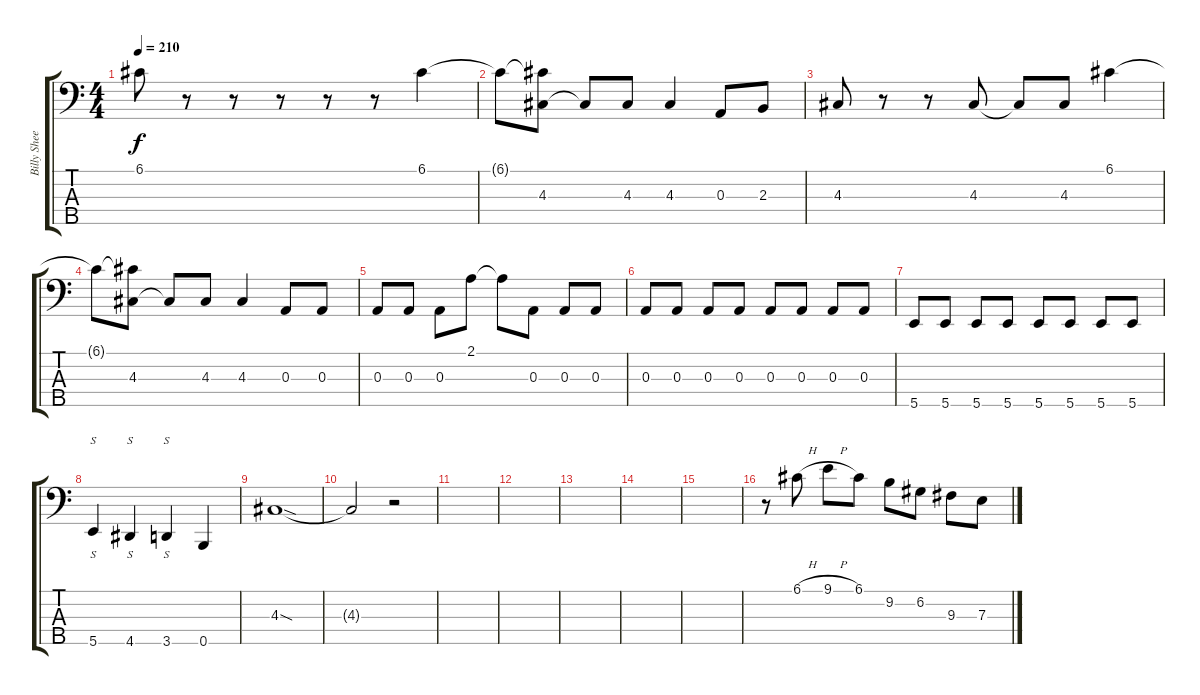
\track ("Billy Sheehan" "Billy Shee") {instrument electricbassfinger}
\staff {score tabs}
\tuning (G2 D2 A1 E1 B0) {hide}
\ts (4 4)
\tempo 210
\clef f4
\ks c
6.1.8{dy f} r.8 r.8 r.8 r.8 r.8 6.1.4 |
6.1{t}.8 (6.1{t} 4.3).8 4.3{t}.8 4.3.8 4.3.4 0.3.8 2.3.8 |
4.3.8 r.8 r.8 4.3.8 4.3{t}.8 4.3.8 6.1.4 |
6.1{t}.8 (6.1{t} 4.3).8 4.3{t}.8 4.3.8 4.3.4 0.3.8 0.3.8 |
0.3.8 0.3.8 0.3.8 2.1.8 2.1{t}.8 0.3.8 0.3.8 0.3.8 |
0.3.8 0.3.8 0.3.8 0.3.8 0.3.8 0.3.8 0.3.8 0.3.8 |
5.5.8 5.5.8 5.5.8 5.5.8 5.5.8 5.5.8 5.5.8 5.5.8 |
5.5.4{s} 4.5.4{s} 3.5.4{s} 0.5.4 |
4.3{sod}.1 |
4.3{t}.2 r.2 |
|
|
|
|
|
r.8 6.1{h}.8 9.1{h}.8 6.1.8 9.2.8 6.2.8 9.3.8 7.3.8
